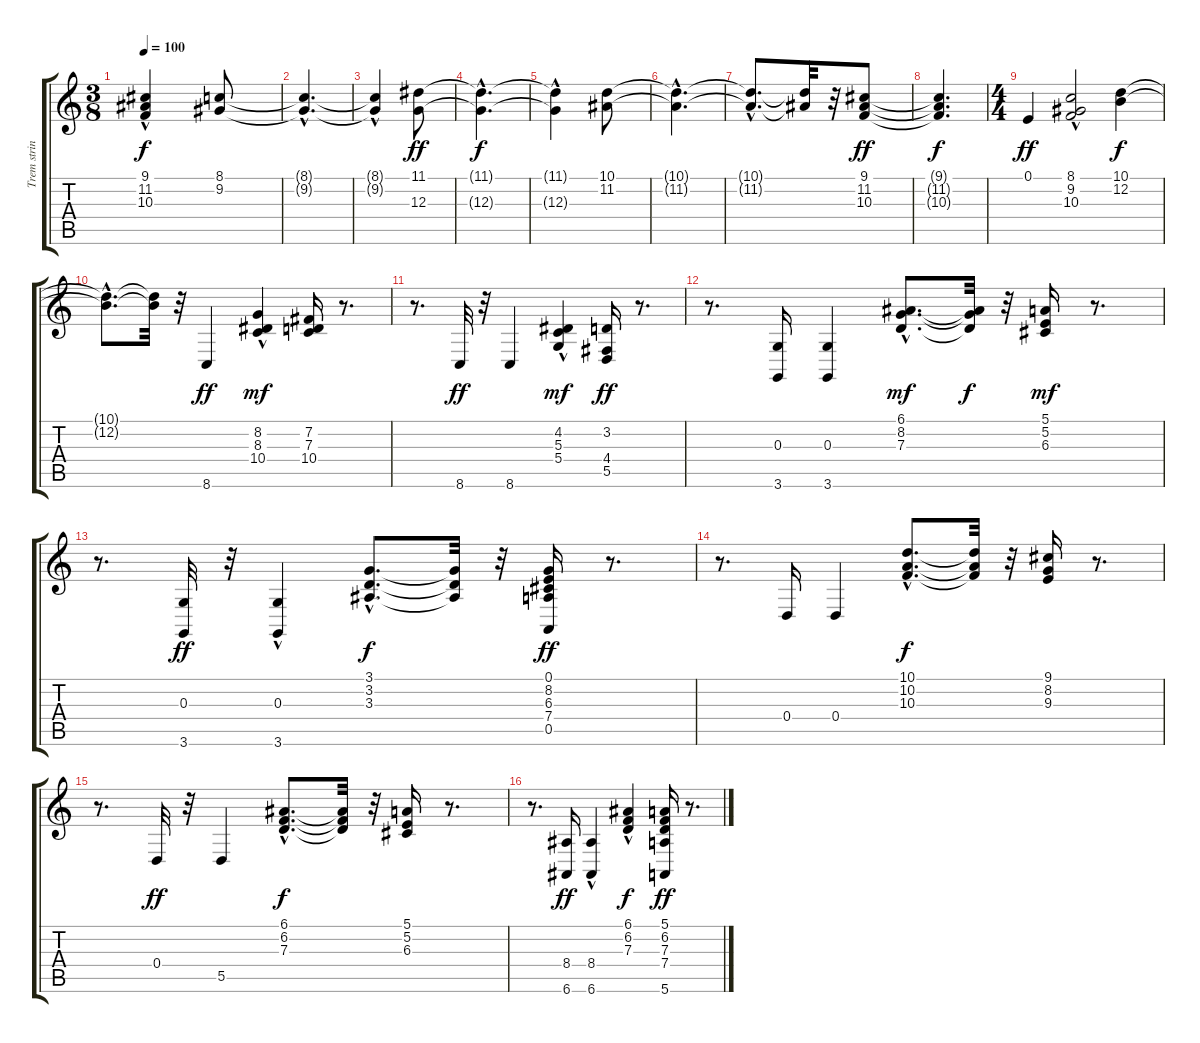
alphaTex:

\track ("Trem strin" "Trem strin") {instrument tremolostrings}
\staff {score tabs}
\tuning (E4 B3 G3 D3 A2 E2) {hide}
\ts (3 8)
\tempo 100
\clef g2
\ks c
(9.1{hac t} 11.2{hac t} 10.3{hac t}).4{dy f} (8.1 9.2).8 |
(8.1{hac t} 9.2{hac t}).4{d} |
(8.1{hac t} 9.2{hac t}).4 (11.1 12.3).8{dy ff} |
(11.1{hac t} 12.3{hac t}).4{d dy f} |
(11.1{hac t} 12.3{hac t}).4 (10.1 11.2).8 |
(10.1{hac t} 11.2{hac t}).4{d} |
(10.1{hac t} 11.2{hac t}).8{d} (10.1{t} 11.2{t}).32 r.32 (9.1 11.2 10.3).8{dy ff} |
(9.1{t} 11.2{t} 10.3{t}).4{d dy f} |
\ts (4 4)
0.1.4{dy ff} (8.1{hac} 9.2{hac} 10.3{hac}).2 (10.1 12.2).4{dy f} |
(10.1{hac t} 12.2{hac t}).8{d} (10.1{t} 12.2{t}).32 r.32 8.6.4{dy ff} (8.2 8.3{hac} 10.4{hac}).4{dy mf} (7.2 7.3 10.4).16 r.8{d} |
r.8{d} 8.6.32{dy ff} r.32 8.6.4 (4.2 5.3 5.4{hac}).4{dy mf} (3.2 4.4 5.5).16{dy ff} r.8{d} |
r.8{d} (0.3 3.6).16 (0.3 3.6).4 (6.1{hac} 8.2{hac} 7.3{hac}).8{d dy mf} (6.1{t} 8.2{t} 7.3{t}).32{dy f} r.32 (5.1 5.2 6.3).16{dy mf} r.8{d} |
r.8{d} (0.3 3.6).32{dy ff} r.32 (0.3{hac} 3.6).4 (3.1{hac} 3.2{hac} 3.3{hac}).8{d dy f} (3.1{t} 3.2{t} 3.3{t}).32 r.32 (0.1 8.2 6.3 7.4 0.5).16{dy ff} r.8{d} |
r.8{d} 0.4.16 0.4.4 (10.1{hac} 10.2{hac} 10.3{hac}).8{d dy f} (10.1{t} 10.2{t} 10.3{t}).32 r.32 (9.1 8.2 9.3).16 r.8{d} |
r.8{d} 0.4.32{dy ff} r.32 5.5.4 (6.1{hac} 6.2{hac} 7.3{hac}).8{d dy f} (6.1{t} 6.2{t} 7.3{t}).32 r.32 (5.1 5.2 6.3).16 r.8{d} |
r.8{d} (8.4 6.6).16{dy ff} (8.4{hac} 6.6{hac}).4 (6.1 6.2 7.3{hac}).4{dy f} (5.1 6.2 7.3 7.4 5.6).16{dy ff} r.8{d}
